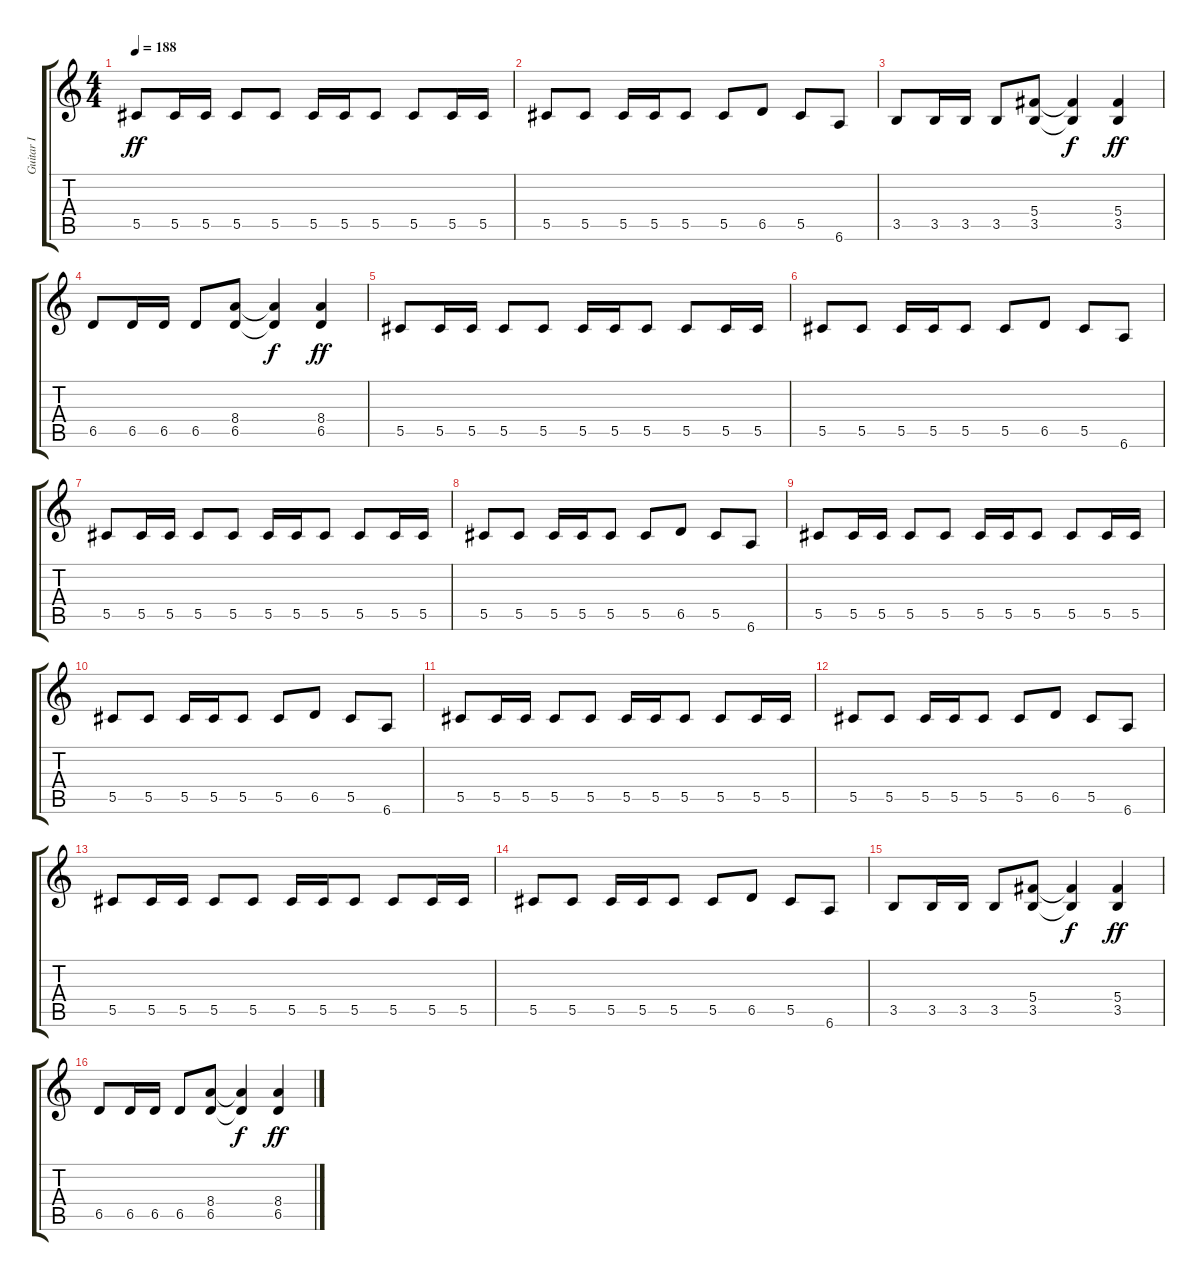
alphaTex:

\track ("Guitar I" "Guitar I") {instrument distortionguitar}
\staff {score tabs}
\tuning (Eb4 Bb3 Gb3 Db3 Ab2 Eb2) {hide}
\ts (4 4)
\tempo 188
\clef g2
\ks c
5.5.8{dy ff} 5.5.16 5.5.16 5.5.8 5.5.8 5.5.16 5.5.16 5.5.8 5.5.8 5.5.16 5.5.16 |
5.5.8 5.5.8 5.5.16 5.5.16 5.5.8 5.5.8 6.5.8 5.5.8 6.6.8 |
3.5.8 3.5.16 3.5.16 3.5.8 (5.4 3.5).8 (5.4{t} 3.5{t}).4{dy f} (5.4 3.5).4{dy ff} |
6.5.8 6.5.16 6.5.16 6.5.8 (8.4 6.5).8 (8.4{t} 6.5{t}).4{dy f} (8.4 6.5).4{dy ff} |
5.5.8 5.5.16 5.5.16 5.5.8 5.5.8 5.5.16 5.5.16 5.5.8 5.5.8 5.5.16 5.5.16 |
5.5.8 5.5.8 5.5.16 5.5.16 5.5.8 5.5.8 6.5.8 5.5.8 6.6.8 |
5.5.8 5.5.16 5.5.16 5.5.8 5.5.8 5.5.16 5.5.16 5.5.8 5.5.8 5.5.16 5.5.16 |
5.5.8 5.5.8 5.5.16 5.5.16 5.5.8 5.5.8 6.5.8 5.5.8 6.6.8 |
5.5.8 5.5.16 5.5.16 5.5.8 5.5.8 5.5.16 5.5.16 5.5.8 5.5.8 5.5.16 5.5.16 |
5.5.8 5.5.8 5.5.16 5.5.16 5.5.8 5.5.8 6.5.8 5.5.8 6.6.8 |
5.5.8 5.5.16 5.5.16 5.5.8 5.5.8 5.5.16 5.5.16 5.5.8 5.5.8 5.5.16 5.5.16 |
5.5.8 5.5.8 5.5.16 5.5.16 5.5.8 5.5.8 6.5.8 5.5.8 6.6.8 |
5.5.8 5.5.16 5.5.16 5.5.8 5.5.8 5.5.16 5.5.16 5.5.8 5.5.8 5.5.16 5.5.16 |
5.5.8 5.5.8 5.5.16 5.5.16 5.5.8 5.5.8 6.5.8 5.5.8 6.6.8 |
3.5.8 3.5.16 3.5.16 3.5.8 (5.4 3.5).8 (5.4{t} 3.5{t}).4{dy f} (5.4 3.5).4{dy ff} |
6.5.8 6.5.16 6.5.16 6.5.8 (8.4 6.5).8 (8.4{t} 6.5{t}).4{dy f} (8.4 6.5).4{dy ff}
